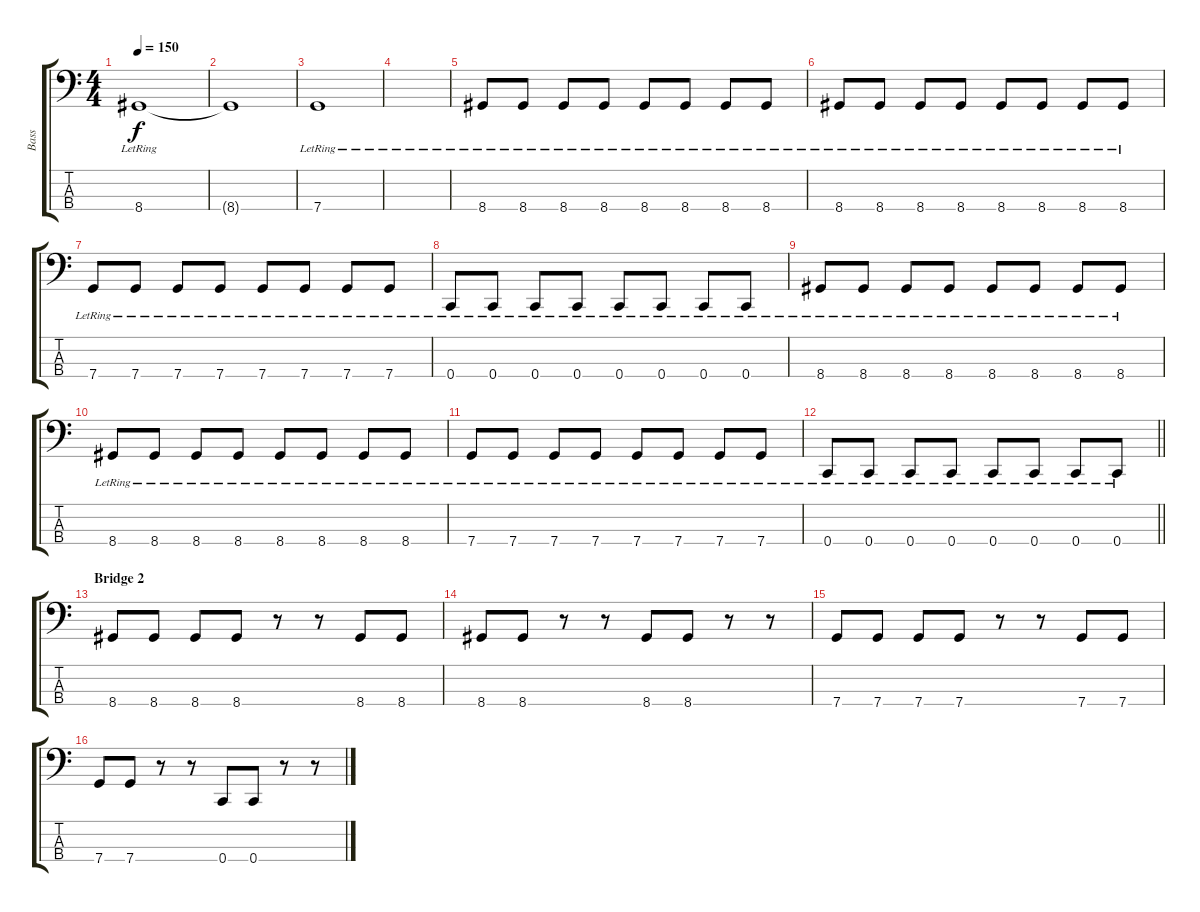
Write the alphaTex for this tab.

\track ("Bass" "Bass") {instrument electricbasspick}
\staff {score tabs}
\tuning (F3 C2 G2 C1) {hide}
\ts (4 4)
\tempo 150
\clef f4
\ks c
8.4{lr}.1{dy f} |
8.4{t}.1 |
7.4{lr}.1 |
|
8.4{lr}.8 8.4{lr}.8 8.4{lr}.8 8.4{lr}.8 8.4{lr}.8 8.4{lr}.8 8.4{lr}.8 8.4{lr}.8 |
8.4{lr}.8 8.4{lr}.8 8.4{lr}.8 8.4{lr}.8 8.4{lr}.8 8.4{lr}.8 8.4{lr}.8 8.4{lr}.8 |
7.4{lr}.8 7.4{lr}.8 7.4{lr}.8 7.4{lr}.8 7.4{lr}.8 7.4{lr}.8 7.4{lr}.8 7.4{lr}.8 |
0.4{lr}.8 0.4{lr}.8 0.4{lr}.8 0.4{lr}.8 0.4{lr}.8 0.4{lr}.8 0.4{lr}.8 0.4{lr}.8 |
8.4{lr}.8 8.4{lr}.8 8.4{lr}.8 8.4{lr}.8 8.4{lr}.8 8.4{lr}.8 8.4{lr}.8 8.4{lr}.8 |
8.4{lr}.8 8.4{lr}.8 8.4{lr}.8 8.4{lr}.8 8.4{lr}.8 8.4{lr}.8 8.4{lr}.8 8.4{lr}.8 |
7.4{lr}.8 7.4{lr}.8 7.4{lr}.8 7.4{lr}.8 7.4{lr}.8 7.4{lr}.8 7.4{lr}.8 7.4{lr}.8 |
\barLineRight lightlight
0.4{lr}.8 0.4{lr}.8 0.4{lr}.8 0.4{lr}.8 0.4{lr}.8 0.4{lr}.8 0.4{lr}.8 0.4{lr}.8 |
\section ("" "Bridge 2")
8.4.8 8.4.8 8.4.8 8.4.8 r.8 r.8 8.4.8 8.4.8 |
8.4.8 8.4.8 r.8 r.8 8.4.8 8.4.8 r.8 r.8 |
7.4.8 7.4.8 7.4.8 7.4.8 r.8 r.8 7.4.8 7.4.8 |
7.4.8 7.4.8 r.8 r.8 0.4.8 0.4.8 r.8 r.8
